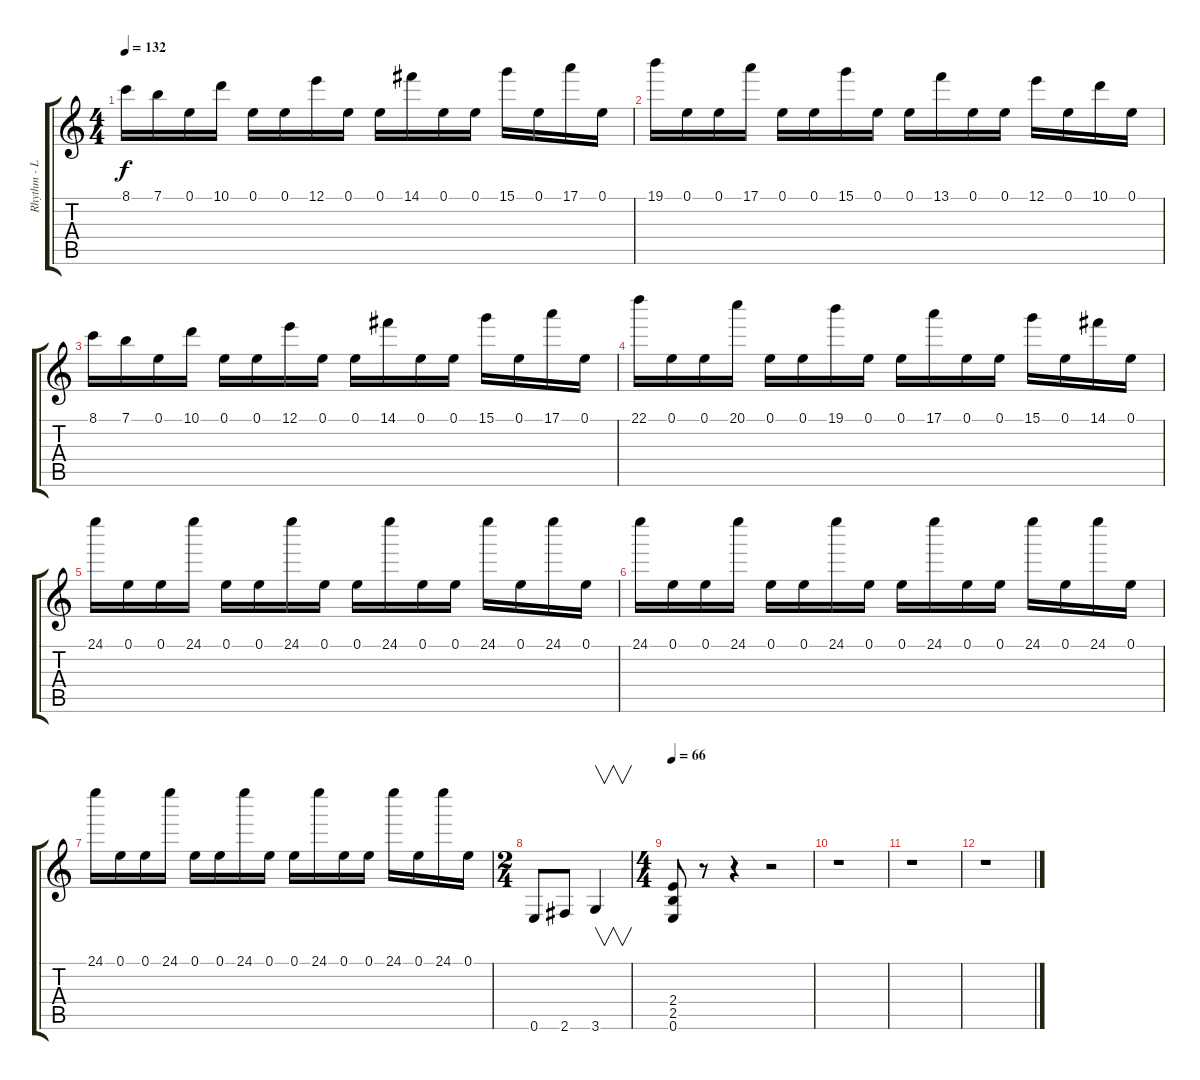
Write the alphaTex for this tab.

\track ("Rhythm - Lead Guitar" "Rhythm - L") {instrument distortionguitar}
\staff {score tabs}
\tuning (E4 B3 G3 D3 A2 E2) {hide}
\ts (4 4)
\tempo 132
\clef g2
\ks c
8.1.16{dy f} 7.1.16 0.1.16 10.1.16 0.1.16 0.1.16 12.1.16 0.1.16 0.1.16 14.1.16 0.1.16 0.1.16 15.1.16 0.1.16 17.1.16 0.1.16 |
19.1.16 0.1.16 0.1.16 17.1.16 0.1.16 0.1.16 15.1.16 0.1.16 0.1.16 13.1.16 0.1.16 0.1.16 12.1.16 0.1.16 10.1.16 0.1.16 |
8.1.16 7.1.16 0.1.16 10.1.16 0.1.16 0.1.16 12.1.16 0.1.16 0.1.16 14.1.16 0.1.16 0.1.16 15.1.16 0.1.16 17.1.16 0.1.16 |
22.1.16 0.1.16 0.1.16 20.1.16 0.1.16 0.1.16 19.1.16 0.1.16 0.1.16 17.1.16 0.1.16 0.1.16 15.1.16 0.1.16 14.1.16 0.1.16 |
24.1.16 0.1.16 0.1.16 24.1.16 0.1.16 0.1.16 24.1.16 0.1.16 0.1.16 24.1.16 0.1.16 0.1.16 24.1.16 0.1.16 24.1.16 0.1.16 |
24.1.16 0.1.16 0.1.16 24.1.16 0.1.16 0.1.16 24.1.16 0.1.16 0.1.16 24.1.16 0.1.16 0.1.16 24.1.16 0.1.16 24.1.16 0.1.16 |
24.1.16 0.1.16 0.1.16 24.1.16 0.1.16 0.1.16 24.1.16 0.1.16 0.1.16 24.1.16 0.1.16 0.1.16 24.1.16 0.1.16 24.1.16 0.1.16 |
\ts (2 4)
0.6.8 2.6.8 3.6.4{v} |
\ts (4 4)
\tempo 66
(2.4 2.5 0.6).8 r.8 r.4 r.2 |
r.1 |
r.1 |
r.1
